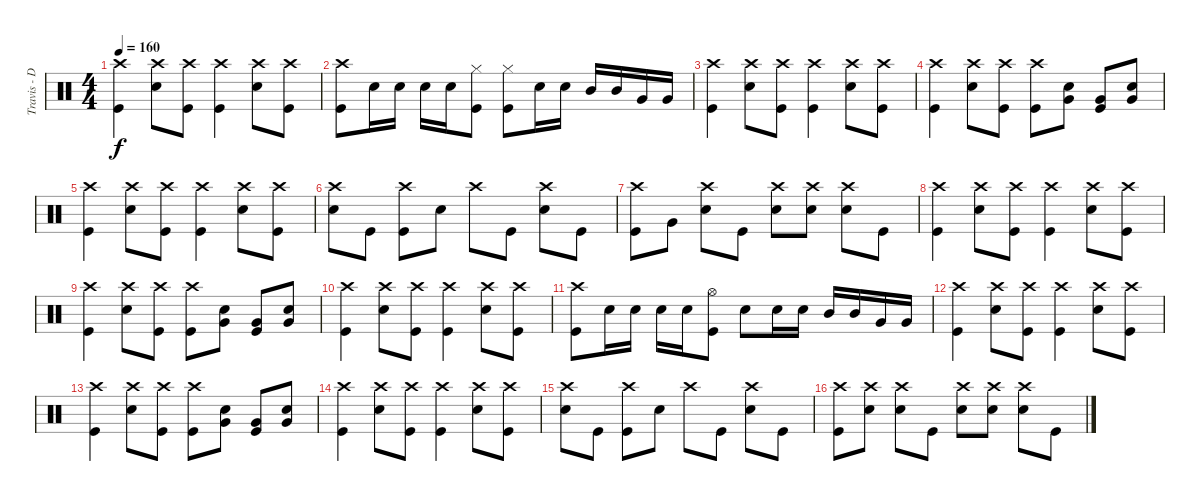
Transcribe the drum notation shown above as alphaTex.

\track ("Travis - Drums" "Travis - D") {instrument percussion}
\staff {score}
\articulation defaults
\ts (4 4)
\tempo 160
\clef neutral
\ks c
("Crash high (hit)" "Kick (hit)").4{dy f} ("Crash high (hit)" "Snare (hit) 2").8 ("Crash high (hit)" "Kick (hit)").8 ("Crash high (hit)" "Kick (hit)").4 ("Crash high (hit)" "Snare (hit) 2").8 ("Crash high (hit)" "Kick (hit)").8 |
("Crash high (hit)" "Kick (hit)").8 "Snare (hit) 2".16 "Snare (hit) 2".16 "Snare (hit) 2".16 "Snare (hit) 2".16 ("Hi-Hat (closed)" "Kick (hit)").8 ("Hi-Hat (closed)" "Kick (hit)").8 "Snare (hit) 2".16 "Snare (hit) 2".16 "Mid Tom (hit)".16 "Mid Tom (hit)".16 "Very Low Tom (hit)".16 "Very Low Tom (hit)".16 |
("Crash high (hit)" "Kick (hit)").4 ("Crash high (hit)" "Snare (hit) 2").8 ("Crash high (hit)" "Kick (hit)").8 ("Crash high (hit)" "Kick (hit)").4 ("Crash high (hit)" "Snare (hit) 2").8 ("Crash high (hit)" "Kick (hit)").8 |
("Crash high (hit)" "Kick (hit)").4 ("Crash high (hit)" "Snare (hit) 2").8 ("Crash high (hit)" "Kick (hit)").8 ("Crash high (hit)" "Kick (hit)").8 ("Snare (hit) 2" "Very Low Tom (hit)").8 ("Very Low Tom (hit)" "Kick (hit)").8 ("Snare (hit) 2" "Very Low Tom (hit)").8 |
("Crash high (hit)" "Kick (hit)").4 ("Crash high (hit)" "Snare (hit) 2").8 ("Crash high (hit)" "Kick (hit)").8 ("Crash high (hit)" "Kick (hit)").4 ("Crash high (hit)" "Snare (hit) 2").8 ("Crash high (hit)" "Kick (hit)").8 |
("Crash high (hit)" "Snare (hit) 2").8 "Kick (hit)".8 ("Crash high (hit)" "Kick (hit)").8 "Snare (hit) 2".8 "Crash high (hit)".8 "Kick (hit)".8 ("Crash high (hit)" "Snare (hit) 2").8 "Kick (hit)".8 |
("Crash high (hit)" "Kick (hit)").8 "Very Low Tom (hit)".8 ("Crash high (hit)" "Snare (hit) 2").8 "Kick (hit)".8 ("Crash high (hit)" "Snare (hit) 2").8 ("Crash high (hit)" "Snare (hit) 2").8 ("Crash high (hit)" "Snare (hit) 2").8 "Kick (hit)".8 |
("Crash high (hit)" "Kick (hit)").4 ("Crash high (hit)" "Snare (hit) 2").8 ("Crash high (hit)" "Kick (hit)").8 ("Crash high (hit)" "Kick (hit)").4 ("Crash high (hit)" "Snare (hit) 2").8 ("Crash high (hit)" "Kick (hit)").8 |
("Crash high (hit)" "Kick (hit)").4 ("Crash high (hit)" "Snare (hit) 2").8 ("Crash high (hit)" "Kick (hit)").8 ("Crash high (hit)" "Kick (hit)").8 ("Snare (hit) 2" "Very Low Tom (hit)").8 ("Very Low Tom (hit)" "Kick (hit)").8 ("Snare (hit) 2" "Very Low Tom (hit)").8 |
("Crash high (hit)" "Kick (hit)").4 ("Crash high (hit)" "Snare (hit) 2").8 ("Crash high (hit)" "Kick (hit)").8 ("Crash high (hit)" "Kick (hit)").4 ("Crash high (hit)" "Snare (hit) 2").8 ("Crash high (hit)" "Kick (hit)").8 |
("Crash high (hit)" "Kick (hit)").8 "Snare (hit) 2".16 "Snare (hit) 2".16 "Snare (hit) 2".16 "Snare (hit) 2".16 ("Hi-Hat (open)" "Kick (hit)").8 "Snare (hit) 2".8 "Snare (hit) 2".16 "Snare (hit) 2".16 "Mid Tom (hit)".16 "Mid Tom (hit)".16 "Very Low Tom (hit)".16 "Very Low Tom (hit)".16 |
("Crash high (hit)" "Kick (hit)").4 ("Crash high (hit)" "Snare (hit) 2").8 ("Crash high (hit)" "Kick (hit)").8 ("Crash high (hit)" "Kick (hit)").4 ("Crash high (hit)" "Snare (hit) 2").8 ("Crash high (hit)" "Kick (hit)").8 |
("Crash high (hit)" "Kick (hit)").4 ("Crash high (hit)" "Snare (hit) 2").8 ("Crash high (hit)" "Kick (hit)").8 ("Crash high (hit)" "Kick (hit)").8 ("Snare (hit) 2" "Very Low Tom (hit)").8 ("Very Low Tom (hit)" "Kick (hit)").8 ("Snare (hit) 2" "Very Low Tom (hit)").8 |
("Crash high (hit)" "Kick (hit)").4 ("Crash high (hit)" "Snare (hit) 2").8 ("Crash high (hit)" "Kick (hit)").8 ("Crash high (hit)" "Kick (hit)").4 ("Crash high (hit)" "Snare (hit) 2").8 ("Crash high (hit)" "Kick (hit)").8 |
("Crash high (hit)" "Snare (hit) 2").8 "Kick (hit)".8 ("Crash high (hit)" "Kick (hit)").8 "Snare (hit) 2".8 "Crash high (hit)".8 "Kick (hit)".8 ("Crash high (hit)" "Snare (hit) 2").8 "Kick (hit)".8 |
("Crash high (hit)" "Kick (hit)").8 ("Crash high (hit)" "Snare (hit) 2").8 ("Crash high (hit)" "Snare (hit) 2").8 "Kick (hit)".8 ("Crash high (hit)" "Snare (hit) 2").8 ("Crash high (hit)" "Snare (hit) 2").8 ("Crash high (hit)" "Snare (hit) 2").8 "Kick (hit)".8
